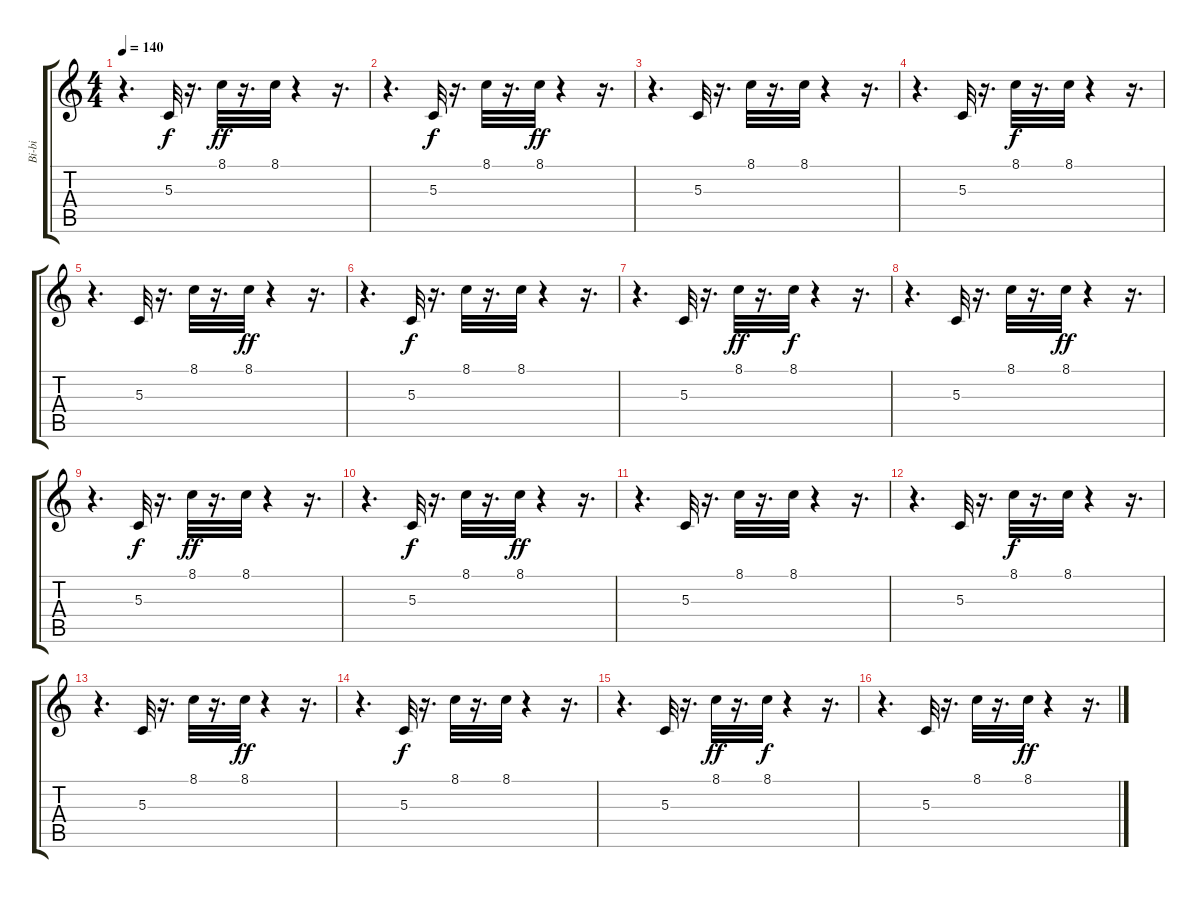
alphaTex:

\track ("Bi-bi" "Bi-bi") {instrument lead5charang}
\staff {score tabs}
\tuning (E4 B3 G3 D3 A2 E2) {hide}
\ts (4 4)
\tempo 140
\clef g2
\ks c
r.4{d dy ff} 5.3.32{dy f} r.16{d} 8.1.32{dy ff} r.16{d} 8.1.32 r.4 r.16{d} |
r.4{d} 5.3.32{dy f} r.16{d} 8.1.32 r.16{d} 8.1.32{dy ff} r.4 r.16{d} |
r.4{d} 5.3.32 r.16{d} 8.1.32 r.16{d} 8.1.32 r.4 r.16{d} |
r.4{d} 5.3.32 r.16{d} 8.1.32{dy f} r.16{d} 8.1.32 r.4 r.16{d} |
r.4{d} 5.3.32 r.16{d} 8.1.32 r.16{d} 8.1.32{dy ff} r.4 r.16{d} |
r.4{d} 5.3.32{dy f} r.16{d} 8.1.32 r.16{d} 8.1.32 r.4 r.16{d} |
r.4{d} 5.3.32 r.16{d} 8.1.32{dy ff} r.16{d} 8.1.32{dy f} r.4 r.16{d} |
r.4{d} 5.3.32 r.16{d} 8.1.32 r.16{d} 8.1.32{dy ff} r.4 r.16{d} |
r.4{d} 5.3.32{dy f} r.16{d} 8.1.32{dy ff} r.16{d} 8.1.32 r.4 r.16{d} |
r.4{d} 5.3.32{dy f} r.16{d} 8.1.32 r.16{d} 8.1.32{dy ff} r.4 r.16{d} |
r.4{d} 5.3.32 r.16{d} 8.1.32 r.16{d} 8.1.32 r.4 r.16{d} |
r.4{d} 5.3.32 r.16{d} 8.1.32{dy f} r.16{d} 8.1.32 r.4 r.16{d} |
r.4{d} 5.3.32 r.16{d} 8.1.32 r.16{d} 8.1.32{dy ff} r.4 r.16{d} |
r.4{d} 5.3.32{dy f} r.16{d} 8.1.32 r.16{d} 8.1.32 r.4 r.16{d} |
r.4{d} 5.3.32 r.16{d} 8.1.32{dy ff} r.16{d} 8.1.32{dy f} r.4 r.16{d} |
r.4{d} 5.3.32 r.16{d} 8.1.32 r.16{d} 8.1.32{dy ff} r.4 r.16{d}
